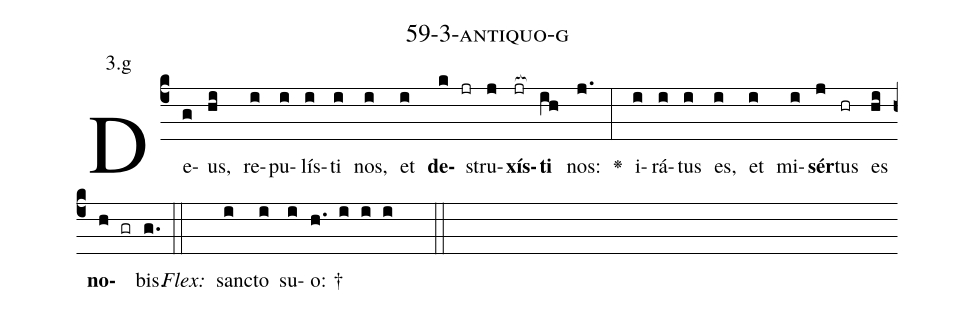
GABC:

name: 59-3-antiquo-g;
annotation: 3.g;
%%
(c4)De(g)us,(hi) re(i)pu(i)lís(i)ti(i) nos,(i) et(i) <b>de</b>(k jr)stru(j)<b>xís</b>(jr[ocb:1{])<b>ti</b>(ih[ocb:0}]) nos:(j.) <v>\greheightstar</v>(:) i(i)rá(i)tus(i) es,(i) et(i) mi(i)<b>sér</b>(j)tus(hr) es(hi) <b>no</b>(h gr)bis.(g.) (::)
<i>Flex:</i>()  sanc(i)to(i) su(i)o: †(h. i i i  ::)

%E(i) u(i) o(j) u(hi) a(h) e.(g.) (::)
